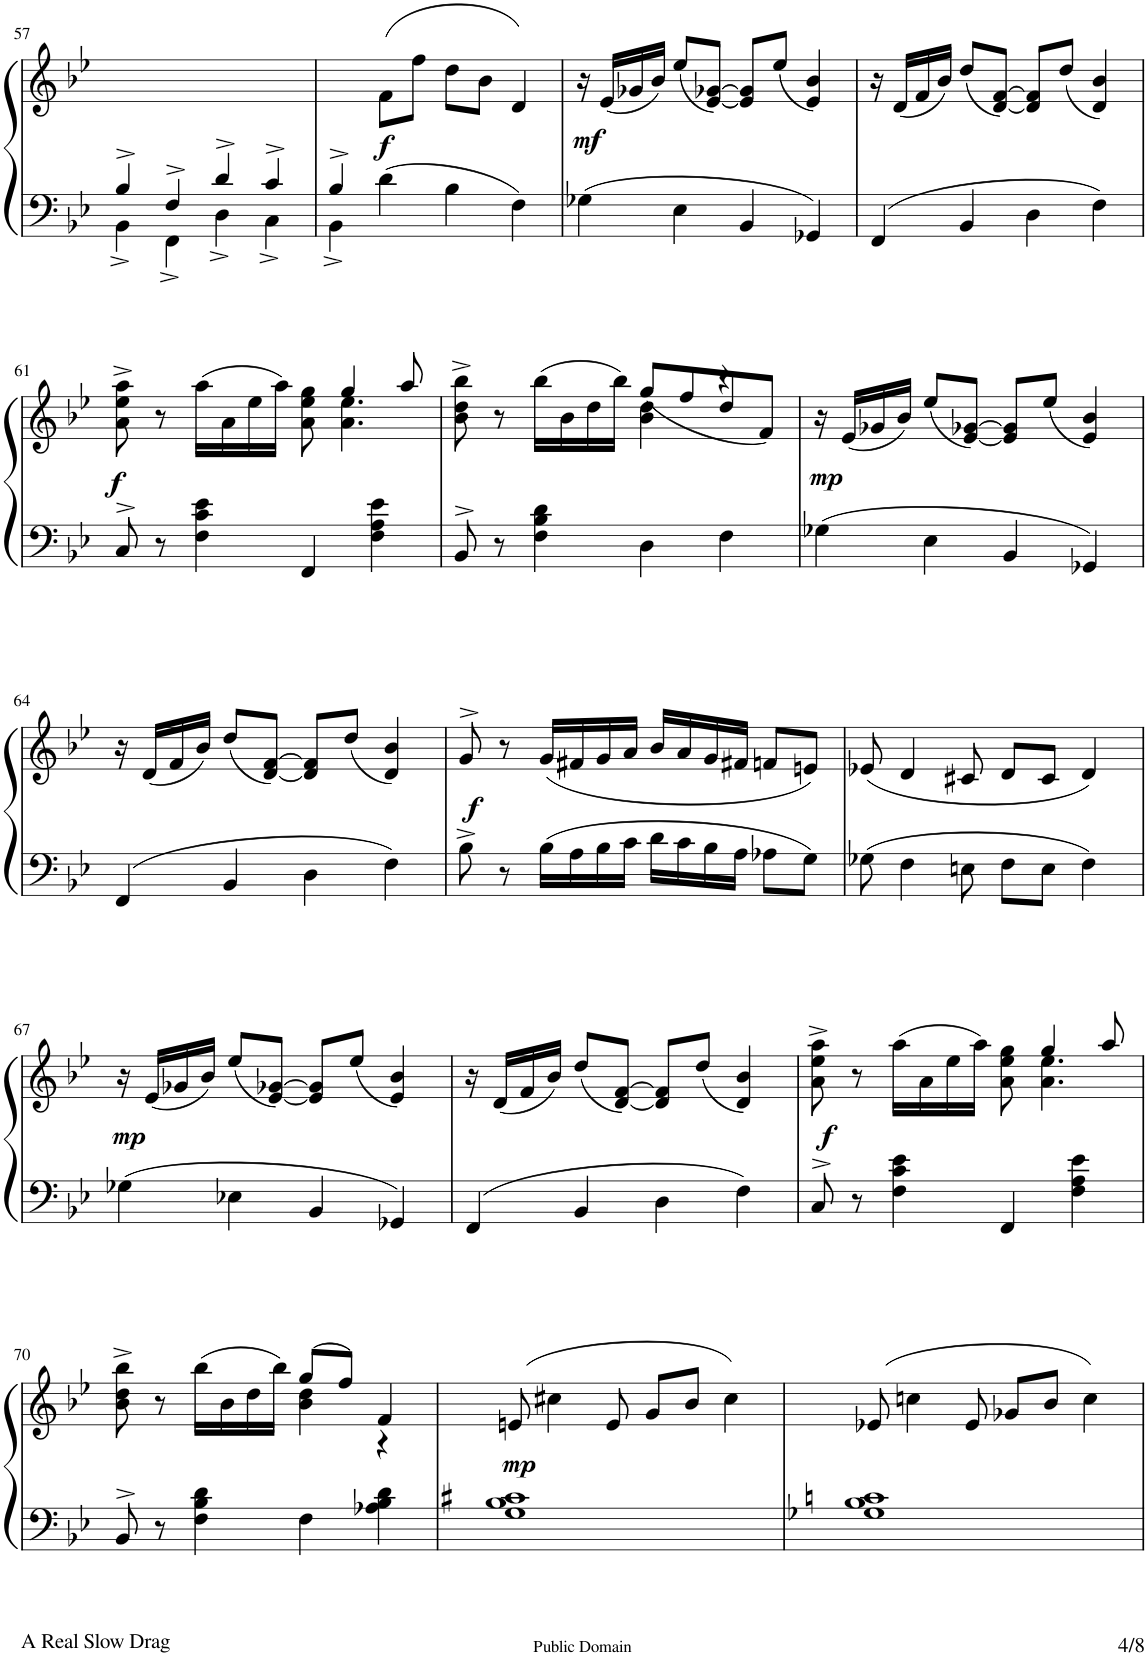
**kern	**kern	**dynam
*part1	*part1	*part1
*staff2	*staff1	*staff1/2
*I"Piano	*	*
*I'Pno.	*	*
!!LO:PB:g=z
*clefF4	*clefG2	*
*k[b-e-]	*k[b-e-]	*
*M4/4	*M4/4	*
=57	=57	=57
*^	*	*
4B-^>/	4BB-^<\	1ryy	.
4F^>/	4FF^<\	.	.
4d^>/	4D^<\	.	.
4c^>/	4C^<\	.	.
=58	=58	=58	=58
4B-^>/	4BB-^<\	4ryy	.
!	!	!	!LO:DY:b
2.ryy	4d\	(8f\L	f
.	.	8ff\J	.
.	4B-\	8dd\L	.
.	.	8b-\J	.
.	4F\	4d/)	.
=59	=59	=59	=59
!	!	!	!LO:DY:b
*v	*v	*	*
4G-X\	16r	mf
.	(16e-/LL	.
.	16g-X/	.
.	16b-/JJ)	.
4E-\	(8ee-/L	.
.	[8e-/ [8g-X/J)	.
4BB-/	8e-/] 8g-/]L	.
.	(8ee-/J	.
4GG-X/	4e-/ 4b-/)	.
=60	=60	=60
4FF/	16r	.
.	(16d/LL	.
.	16f/	.
.	16b-/JJ)	.
4BB-/	(8dd/L	.
.	[8d/ [8f/J)	.
4D\	8d/] 8f/]L	.
.	(8dd/J	.
4F\	4d/ 4b-/)	.
!!LO:LB:g=z
=61	=61	=61
*	*^	*
!	!	!	!LO:DY:b
8C^>/	8a\^> 8ee-\^> 8aa\^>	8ryy	f
8r	8r	8ryy	.
4F\ 4c\ 4e-\	(16aa\LL	4ryy	.
.	16a\	.	.
.	16ee-\	.	.
.	16aa\JJ)	.	.
4FF/	8a\ 8ee-\ 8gg\	8ryy	.
.	4.a\ 4.ee-\	4gg/	.
4F\ 4A\ 4e-\	.	.	.
.	.	8aa/	.
=62	=62	=62	=62
8BB-^>/	8b-\^> 8dd\^> 8bb-\^>	8ryy	.
8r	8r	8ryy	.
4F\ 4B-\ 4d\	(16bb-\LL	4ryy	.
.	16b-\	.	.
.	16dd\	.	.
.	16bb-\JJ)	.	.
4D\	4b-\ 4dd\	(8gg/L	.
.	.	8ff/	.
4F\	4r	8dd/	.
.	.	8f/J)	.
=63	=63	=63	=63
!	!	!	!LO:DY:b
*	*v	*v	*
4G-X\	16r	mp
.	(16e-/LL	.
.	16g-X/	.
.	16b-/JJ)	.
4E-\	(8ee-/L	.
.	[8e-/ [8g-X/J)	.
4BB-/	8e-/] 8g-/]L	.
.	(8ee-/J	.
4GG-X/	4e-/ 4b-/)	.
!!LO:LB:g=z
=64	=64	=64
4FF/	16r	.
.	(16d/LL	.
.	16f/	.
.	16b-/JJ)	.
4BB-/	(8dd/L	.
.	[8d/ [8f/J)	.
4D\	8d/] 8f/]L	.
.	(8dd/J	.
4F\	4d/ 4b-/)	.
=65	=65	=65
!	!	!LO:DY:b
8B-^\	8g^>/	f
8r	8r	.
16B-\LL	(16g/LL	.
16A\	16f#X/	.
16B-\	16g/	.
16c\JJ	16a/JJ	.
16d\LL	16b-/LL	.
16c\	16a/	.
16B-\	16g/	.
16A\JJ	16f#X/JJ	.
8A-X\L	8fn/L	.
8G\J	8en/J)	.
=66	=66	=66
8G-X\	(8e-X/	.
4F\	4d/	.
8En\	8c#X/	.
8F\L	8d/L	.
8E\J	8c#/J	.
4F\	4d/)	.
!!LO:LB:g=z
=67	=67	=67
!	!	!LO:DY:b
4G-X\	16r	mp
.	(16e-/LL	.
.	16g-X/	.
.	16b-/JJ)	.
4E-X\	(8ee-/L	.
.	[8e-/ [8g-X/J)	.
4BB-/	8e-/] 8g-/]L	.
.	(8ee-/J	.
4GG-X/	4e-/ 4b-/)	.
=68	=68	=68
4FF/	16r	.
.	(16d/LL	.
.	16f/	.
.	16b-/JJ)	.
4BB-/	(8dd/L	.
.	[8d/ [8f/J)	.
4D\	8d/] 8f/]L	.
.	(8dd/J	.
4F\	4d/ 4b-/)	.
=69	=69	=69
*	*^	*
!	!	!	!LO:DY:b
8C^>/	8a\^> 8ee-\^> 8aa\^>	8ryy	f
8r	8r	8ryy	.
4F\ 4c\ 4e-\	(16aa\LL	4ryy	.
.	16a\	.	.
.	16ee-\	.	.
.	16aa\JJ)	.	.
4FF/	8a\ 8ee-\ 8gg\	8ryy	.
.	4.a\ 4.ee-\	4gg/	.
4F\ 4A\ 4e-\	.	.	.
.	.	8aa/	.
!!LO:LB:g=z	!!
=70	=70	=70	=70
8BB-^>/	8b-\^> 8dd\^> 8bb-\^>	8ryy	.
8r	8r	8ryy	.
4F\ 4B-\ 4d\	(16bb-\LL	4ryy	.
.	16b-\	.	.
.	16dd\	.	.
.	16bb-\JJ)	.	.
4F\	(8gg/L	4b-\ 4dd\	.
.	8ff/J)	.	.
4A-X\ 4B-\ 4d\	4f/	4r	.
=71	=71	=71	=71
!	!	!	!LO:DY:b
*	*v	*v	*
1G 1B- 1c#X	(8en/	mp
.	4cc#X\	.
.	8e/	.
.	8g/L	.
.	8b-/J	.
.	4cc#\)	.
=72	=72	=72
1G-X 1B- 1cn	(8e-X/	.
.	4ccn\	.
.	8e-/	.
.	8g-X/L	.
.	8b-/J	.
.	4cc\)	.
=	=	=
*-	*-	*-
